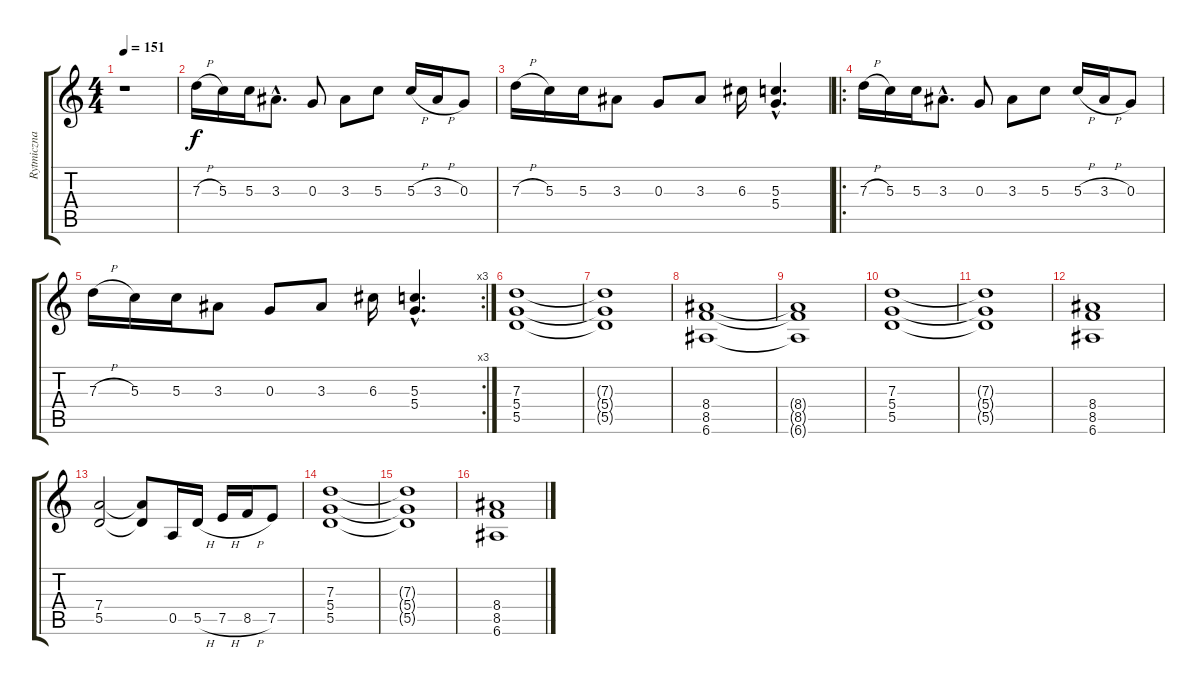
\track ("Rytmiczna" "Rytmiczna") {instrument distortionguitar}
\staff {score tabs}
\tuning (E4 B3 G3 D3 A2 E2) {hide}
\ts (4 4)
\tempo 151
\clef g2
\ks c
r.1{txt "" dy f instrument distortionguitar} |
7.3{h}.16 5.3.16 5.3.16 3.3{hac}.8{d} 0.3.8 3.3.8 5.3.8 5.3{h}.16 3.3{h}.16 0.3.8 |
7.3{h}.16 5.3.16 5.3.16 3.3.8 0.3.8 3.3.8 6.3.16 (5.3{hac} 5.4{hac}).4{d} |
\ro
7.3{h}.16 5.3.16 5.3.16 3.3{hac}.8{d} 0.3.8 3.3.8 5.3.8 5.3{h}.16 3.3{h}.16 0.3.8 |
\rc 3
7.3{h}.16 5.3.16 5.3.16 3.3.8 0.3.8 3.3.8 6.3.16 (5.3{hac} 5.4{hac}).4{d} |
(7.3 5.4 5.5).1 |
(7.3{t} 5.4{t} 5.5{t}).1 |
(8.4 8.5 6.6).1 |
(8.4{t} 8.5{t} 6.6{t}).1 |
(7.3 5.4 5.5).1 |
(7.3{t} 5.4{t} 5.5{t}).1 |
(8.4 8.5 6.6).1 |
(7.4 5.5).2 (7.4{t} 5.5{t}).8 0.5.16 5.5{h}.16 7.5{h}.16 8.5{h}.16 7.5.8 |
(7.3 5.4 5.5).1 |
(7.3{t} 5.4{t} 5.5{t}).1 |
(8.4 8.5 6.6).1
